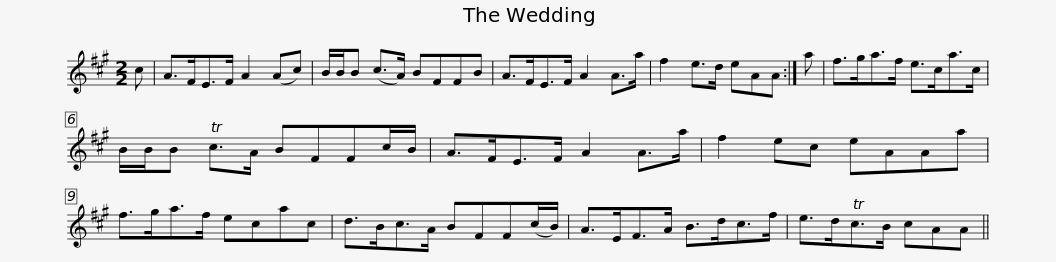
X:1
L:1/8
M:2/2
I:linebreak $
K:A
V:1 treble
V:1
 c | A>FE>F A2 (Ac) | B/B/B (c>A) BFFB | A>FE>F A2 A>a | f2 e>d eAA :| %5
 a |$ f>ga>f e>ca>c | B/B/B Tc>A BFFc/B/ | A>FE>F A2 A>a | f2 ec eAAa | %10
 f>ga>f ecac |$ d>Bc>A BFF(c/B/) | A>EF>A B>dc>f | e>dTc>B cAA || %14
